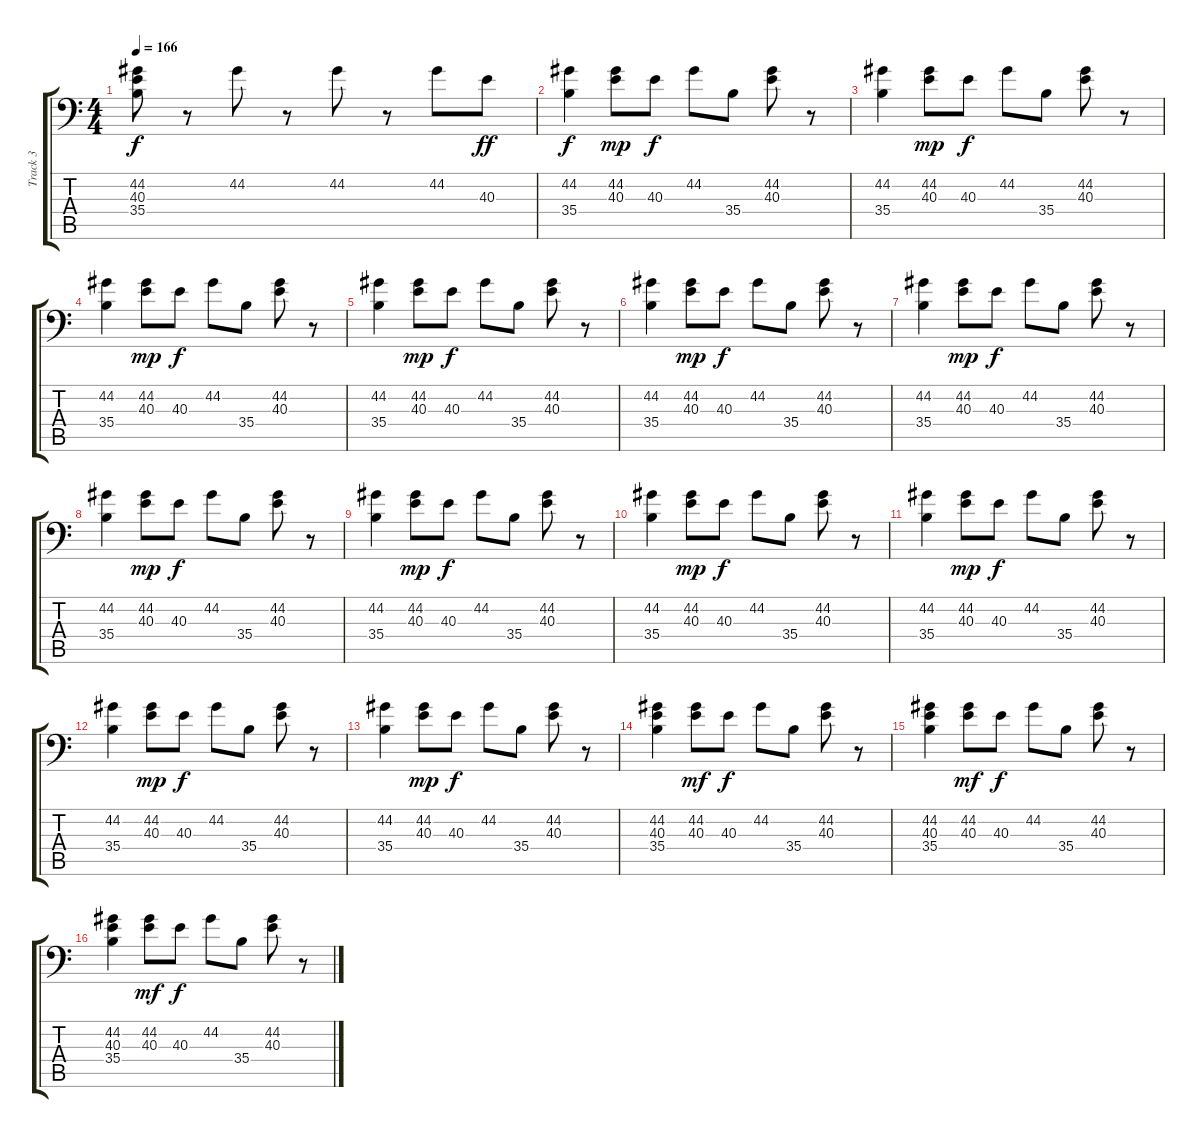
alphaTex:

\track ("Track 3" "Track 3") {instrument acousticgrandpiano}
\staff {score tabs}
\tuning (C-1 C-1 C-1 C-1 C-1 C-1) {hide}
\ts (4 4)
\tempo 166
\clef f4
\ks c
(44.2 40.3 35.4).8{dy f} r.8 44.2.8 r.8 44.2.8 r.8 44.2.8 40.3.8{dy ff} |
(44.2 35.4).4{dy f} (44.2 40.3).8{dy mp} 40.3.8{dy f} 44.2.8 35.4.8 (44.2 40.3).8 r.8 |
(44.2 35.4).4 (44.2 40.3).8{dy mp} 40.3.8{dy f} 44.2.8 35.4.8 (44.2 40.3).8 r.8 |
(44.2 35.4).4 (44.2 40.3).8{dy mp} 40.3.8{dy f} 44.2.8 35.4.8 (44.2 40.3).8 r.8 |
(44.2 35.4).4 (44.2 40.3).8{dy mp} 40.3.8{dy f} 44.2.8 35.4.8 (44.2 40.3).8 r.8 |
(44.2 35.4).4 (44.2 40.3).8{dy mp} 40.3.8{dy f} 44.2.8 35.4.8 (44.2 40.3).8 r.8 |
(44.2 35.4).4 (44.2 40.3).8{dy mp} 40.3.8{dy f} 44.2.8 35.4.8 (44.2 40.3).8 r.8 |
(44.2 35.4).4 (44.2 40.3).8{dy mp} 40.3.8{dy f} 44.2.8 35.4.8 (44.2 40.3).8 r.8 |
(44.2 35.4).4 (44.2 40.3).8{dy mp} 40.3.8{dy f} 44.2.8 35.4.8 (44.2 40.3).8 r.8 |
(44.2 35.4).4 (44.2 40.3).8{dy mp} 40.3.8{dy f} 44.2.8 35.4.8 (44.2 40.3).8 r.8 |
(44.2 35.4).4 (44.2 40.3).8{dy mp} 40.3.8{dy f} 44.2.8 35.4.8 (44.2 40.3).8 r.8 |
(44.2 35.4).4 (44.2 40.3).8{dy mp} 40.3.8{dy f} 44.2.8 35.4.8 (44.2 40.3).8 r.8 |
(44.2 35.4).4 (44.2 40.3).8{dy mp} 40.3.8{dy f} 44.2.8 35.4.8 (44.2 40.3).8 r.8 |
(44.2 40.3 35.4).4 (44.2 40.3).8{dy mf} 40.3.8{dy f} 44.2.8 35.4.8 (44.2 40.3).8 r.8 |
(44.2 40.3 35.4).4 (44.2 40.3).8{dy mf} 40.3.8{dy f} 44.2.8 35.4.8 (44.2 40.3).8 r.8 |
(44.2 40.3 35.4).4 (44.2 40.3).8{dy mf} 40.3.8{dy f} 44.2.8 35.4.8 (44.2 40.3).8 r.8
